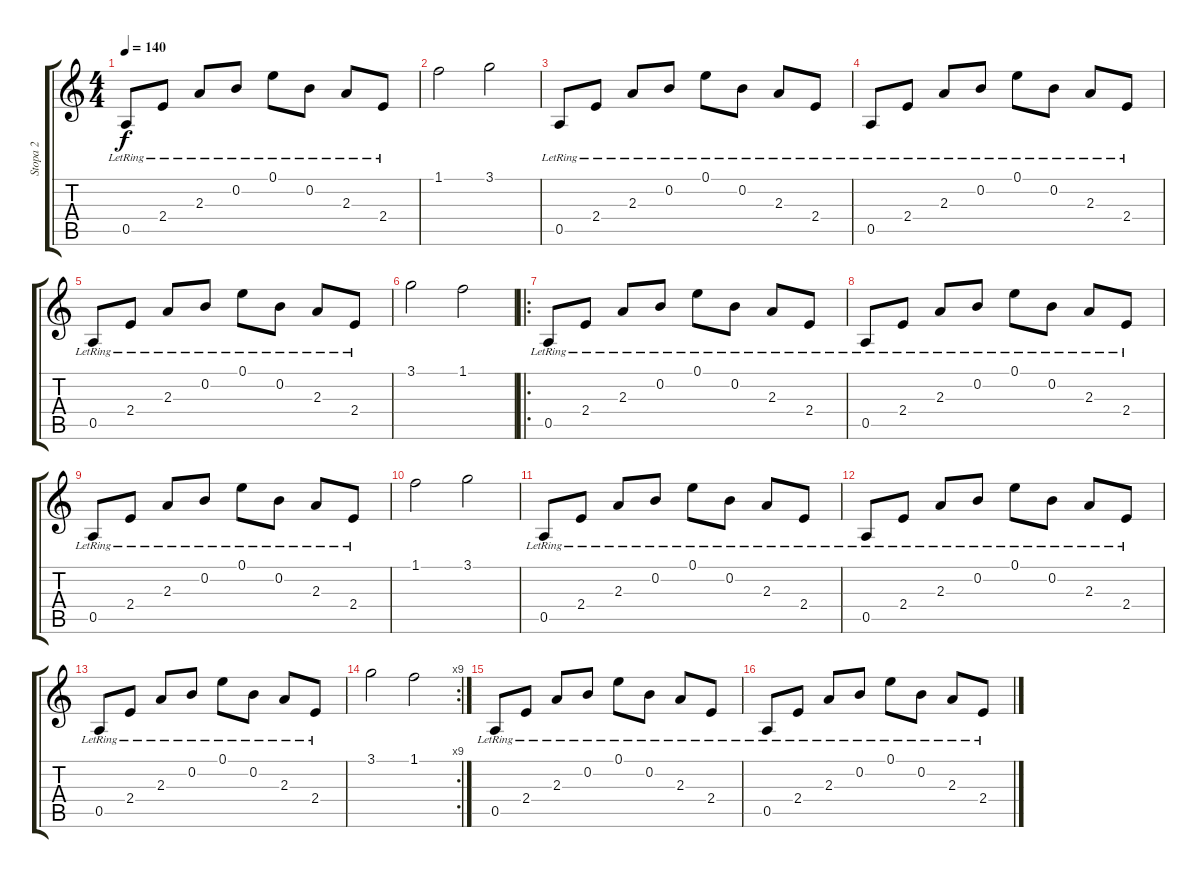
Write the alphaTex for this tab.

\track ("Stopa 2" "Stopa 2") {instrument distortionguitar}
\staff {score tabs}
\tuning (E4 B3 G3 D3 A2 E2) {hide}
\ts (4 4)
\tempo 140
\clef g2
\ks c
0.5{lr}.8{dy f} 2.4{lr}.8 2.3{lr}.8 0.2{lr}.8 0.1{lr}.8 0.2{lr}.8 2.3{lr}.8 2.4{lr}.8 |
1.1.2 3.1.2 |
0.5{lr}.8 2.4{lr}.8 2.3{lr}.8 0.2{lr}.8 0.1{lr}.8 0.2{lr}.8 2.3{lr}.8 2.4{lr}.8 |
0.5{lr}.8 2.4{lr}.8 2.3{lr}.8 0.2{lr}.8 0.1{lr}.8 0.2{lr}.8 2.3{lr}.8 2.4{lr}.8 |
0.5{lr}.8 2.4{lr}.8 2.3{lr}.8 0.2{lr}.8 0.1{lr}.8 0.2{lr}.8 2.3{lr}.8 2.4{lr}.8 |
3.1.2 1.1.2 |
\ro
0.5{lr}.8 2.4{lr}.8 2.3{lr}.8 0.2{lr}.8 0.1{lr}.8 0.2{lr}.8 2.3{lr}.8 2.4{lr}.8 |
0.5{lr}.8 2.4{lr}.8 2.3{lr}.8 0.2{lr}.8 0.1{lr}.8 0.2{lr}.8 2.3{lr}.8 2.4{lr}.8 |
0.5{lr}.8 2.4{lr}.8 2.3{lr}.8 0.2{lr}.8 0.1{lr}.8 0.2{lr}.8 2.3{lr}.8 2.4{lr}.8 |
1.1.2 3.1.2 |
0.5{lr}.8 2.4{lr}.8 2.3{lr}.8 0.2{lr}.8 0.1{lr}.8 0.2{lr}.8 2.3{lr}.8 2.4{lr}.8 |
0.5{lr}.8 2.4{lr}.8 2.3{lr}.8 0.2{lr}.8 0.1{lr}.8 0.2{lr}.8 2.3{lr}.8 2.4{lr}.8 |
0.5{lr}.8 2.4{lr}.8 2.3{lr}.8 0.2{lr}.8 0.1{lr}.8 0.2{lr}.8 2.3{lr}.8 2.4{lr}.8 |
\rc 9
3.1.2 1.1.2 |
0.5{lr}.8 2.4{lr}.8 2.3{lr}.8 0.2{lr}.8 0.1{lr}.8 0.2{lr}.8 2.3{lr}.8 2.4{lr}.8 |
0.5{lr}.8 2.4{lr}.8 2.3{lr}.8 0.2{lr}.8 0.1{lr}.8 0.2{lr}.8 2.3{lr}.8 2.4{lr}.8
